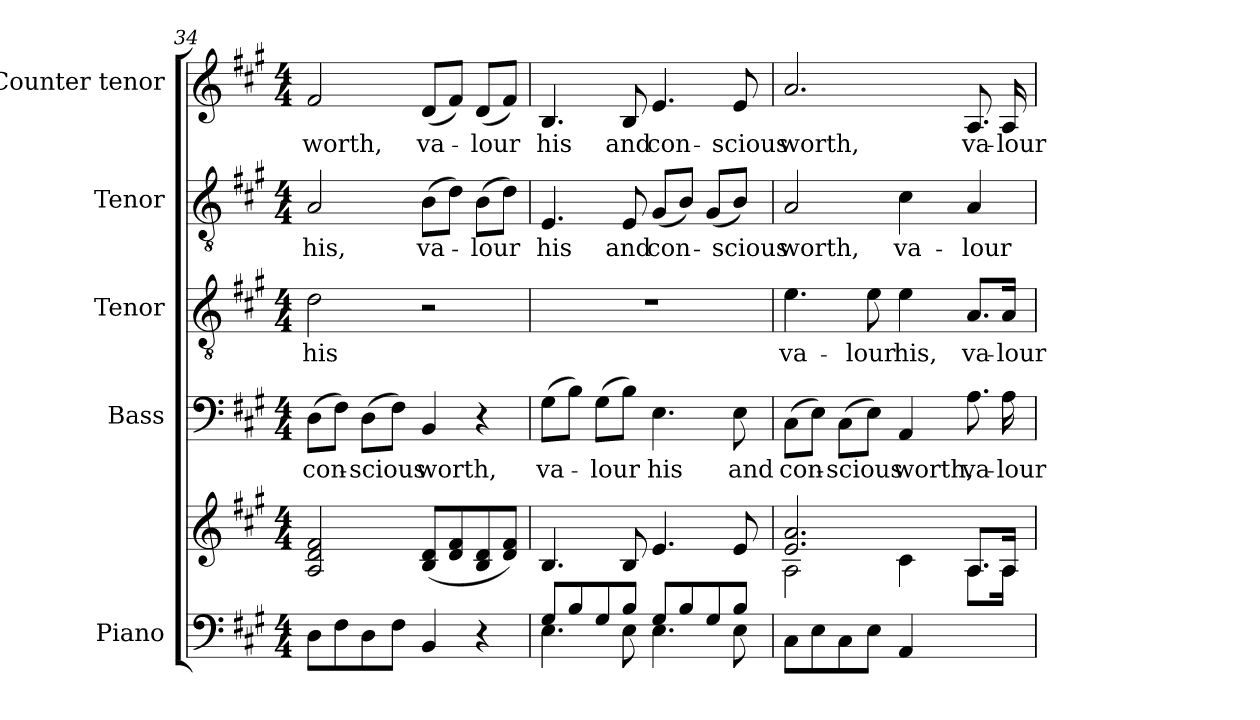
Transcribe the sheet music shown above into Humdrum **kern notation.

**kern	**kern	**kern	**text	**kern	**text	**kern	**text	**kern	**text
*part5	*part5	*part4	*part4	*part3	*part3	*part2	*part2	*part1	*part1
*staff6	*staff5	*staff4	*staff4	*staff3	*staff3	*staff2	*staff2	*staff1	*staff1
*I"Piano	*	*I"Bass	*	*I"Tenor	*	*I"Tenor	*	*I"Counter tenor	*
*I'Pno.	*	*I'B.	*	*I'T.	*	*I'T.	*	*	*
!!LO:PB:g=z
*clefF4	*clefG2	*clefF4	*	*clefGv2	*	*clefGv2	*	*clefG2	*
*	*	*	*	*ITrd7c12	*	*ITrd7c12	*	*	*
*k[f#c#g#]	*k[f#c#g#]	*k[f#c#g#]	*	*k[f#c#g#]	*	*k[f#c#g#]	*	*k[f#c#g#]	*
*A:	*A:	*A:	*	*A:	*	*A:	*	*A:	*
*M4/4	*M4/4	*M4/4	*	*M4/4	*	*M4/4	*	*M4/4	*
=34	=34	=34	=34	=34	=34	=34	=34	=34	=34
!	!	!	!LO:LY:b:color=#000000	!	!	!	!	!	!
!	!	!	!	!	!LO:LY:b:color=#000000	!	!	!	!
!	!	!	!	!	!	!	!LO:LY:b:color=#000000	!	!
!	!	!	!	!	!	!	!	!	!LO:LY:b:color=#000000
8Di\L	2Ai/ 2di 2f#i	(8Di\L	con-	2Di\	his	2AAi/	his,	2f#i/	worth,
8F#i\	.	8F#i\J)	.	.	.	.	.	.	.
!	!	!	!LO:LY:b:color=#000000	!	!	!	!	!	!
8Di\	.	(8Di\L	-scious	.	.	.	.	.	.
8F#i\J	.	8F#i\J)	.	.	.	.	.	.	.
!	!	!	!LO:LY:b:color=#000000	!	!	!	!	!	!
!	!	!	!	!	!	!	!LO:LY:b:color=#000000	!	!
!	!	!	!	!	!	!	!	!	!LO:LY:b:color=#000000
4BBi/	(8Bi/ 8diL	4BBi/	worth,	2r	.	(8BBi\L	va-	(8di/L	va-
.	8di/ 8f#i	.	.	.	.	8Di\J)	.	8f#i/J)	.
!	!	!	!	!	!	!	!LO:LY:b:color=#000000	!	!
!	!	!	!	!	!	!	!	!	!LO:LY:b:color=#000000
4r	8Bi/ 8di	4r	.	.	.	(8BBi\L	-lour	(8di/L	-lour
.	8di/ 8f#iJ)	.	.	.	.	8Di\J)	.	8f#i/J)	.
=35	=35	=35	=35	=35	=35	=35	=35	=35	=35
*^	*	*	*	*	*	*	*	*	*
!	!	!	!	!LO:LY:b:color=#000000	!	!	!	!	!	!
!	!	!	!	!	!	!	!	!LO:LY:b:color=#000000	!	!
!	!	!	!	!	!	!	!	!	!	!LO:LY:b:color=#000000
8G#i/L	4.Ei\	4.Bi/	(8G#i\L	va-	1r	.	4.EEi/	his	4.Bi/	his
8Bi/	.	.	8Bi\J)	.	.	.	.	.	.	.
!	!	!	!	!LO:LY:b:color=#000000	!	!	!	!	!	!
8G#i/	.	.	(8G#i\L	-lour	.	.	.	.	.	.
!	!	!	!	!	!	!	!	!LO:LY:b:color=#000000	!	!
!	!	!	!	!	!	!	!	!	!	!LO:LY:b:color=#000000
8Bi/J	8Ei\	8Bi/	8Bi\J)	.	.	.	8EEi/	and	8Bi/	and
!	!	!	!	!LO:LY:b:color=#000000	!	!	!	!	!	!
!	!	!	!	!	!	!	!	!LO:LY:b:color=#000000	!	!
!	!	!	!	!	!	!	!	!	!	!LO:LY:b:color=#000000
8G#i/L	4.Ei\	4.ei/	4.Ei\	his	.	.	(8GG#i/L	con-	4.ei/	con-
8Bi/	.	.	.	.	.	.	8BBi/J)	.	.	.
8G#i/	.	.	.	.	.	.	(8GG#i/L	.	.	.
!	!	!	!	!LO:LY:b:color=#000000	!	!	!	!	!	!
!	!	!	!	!	!	!	!	!LO:LY:b:color=#000000	!	!
!	!	!	!	!	!	!	!	!	!	!LO:LY:b:color=#000000
8Bi/J	8Ei\	8ei/	8Ei\	and	.	.	8BBi/J)	-scious	8ei/	-scious
*v	*v	*	*	*	*	*	*	*	*	*
=36	=36	=36	=36	=36	=36	=36	=36	=36	=36
*	*^	*	*	*	*	*	*	*	*
*	*	*^	*	*	*	*	*	*	*	*
*^	*	*	*	*	*	*	*	*	*	*	*
!	!	!	!	!	!	!LO:LY:b:color=#000000	!	!	!	!	!	!
*v	*v	*	*	*	*	*	*	*	*	*	*	*
*^	*	*	*	*	*	*	*	*	*	*	*
!	!	!	!	!	!	!	!	!LO:LY:b:color=#000000	!	!	!	!
*v	*v	*	*	*	*	*	*	*	*	*	*	*
*^	*	*	*	*	*	*	*	*	*	*	*
!	!	!	!	!	!	!	!	!	!	!LO:LY:b:color=#000000	!	!
*v	*v	*	*	*	*	*	*	*	*	*	*	*
*^	*	*	*	*	*	*	*	*	*	*	*
!	!	!	!	!	!	!	!	!	!	!	!	!LO:LY:b:color=#000000
*v	*v	*	*	*	*	*	*	*	*	*	*	*
8C#i\L	2.ei/ 2.ai	2Ai\	2.ryy	(8C#i\L	con-	4.Ei\	va-	2AAi/	worth,	2.ai/	worth,
8Ei\	.	.	.	8Ei\J)	.	.	.	.	.	.	.
!	!	!	!	!	!LO:LY:b:color=#000000	!	!	!	!	!	!
8C#i\	.	.	.	(8C#i\L	-scious	.	.	.	.	.	.
!	!	!	!	!	!	!	!LO:LY:b:color=#000000	!	!	!	!
8Ei\J	.	.	.	8Ei\J)	.	8Ei\	-lour	.	.	.	.
!	!	!	!	!	!LO:LY:b:color=#000000	!	!	!	!	!	!
!	!	!	!	!	!	!	!LO:LY:b:color=#000000	!	!	!	!
!	!	!	!	!	!	!	!	!	!LO:LY:b:color=#000000	!	!
4AAi/	.	4c#i\	.	4AAi/	worth,	4Ei\	his,	4C#i\	va-	.	.
!	!	!	!	!	!LO:LY:b:color=#000000	!	!	!	!	!	!
!	!	!	!	!	!	!	!LO:LY:b:color=#000000	!	!	!	!
!	!	!	!	!	!	!	!	!	!LO:LY:b:color=#000000	!	!
!	!	!	!	!	!	!	!	!	!	!	!LO:LY:b:color=#000000
4ryy	8.Ai/L	4ryy	8.Ai\L	8.Ai\	va-	8.AAi/L	va-	4AAi/	-lour	8.Ai/	va-
!	!	!	!	!	!LO:LY:b:color=#000000	!	!	!	!	!	!
!	!	!	!	!	!	!	!LO:LY:b:color=#000000	!	!	!	!
!	!	!	!	!	!	!	!	!	!	!	!LO:LY:b:color=#000000
.	16Ai/Jk	.	16Ai\Jk	16Ai\	-lour	16AAi/Jk	-lour	.	.	16Ai/	-lour
*	*v	*v	*v	*	*	*	*	*	*	*	*
=	=	=	=	=	=	=	=	=	=
*-	*-	*-	*-	*-	*-	*-	*-	*-	*-
